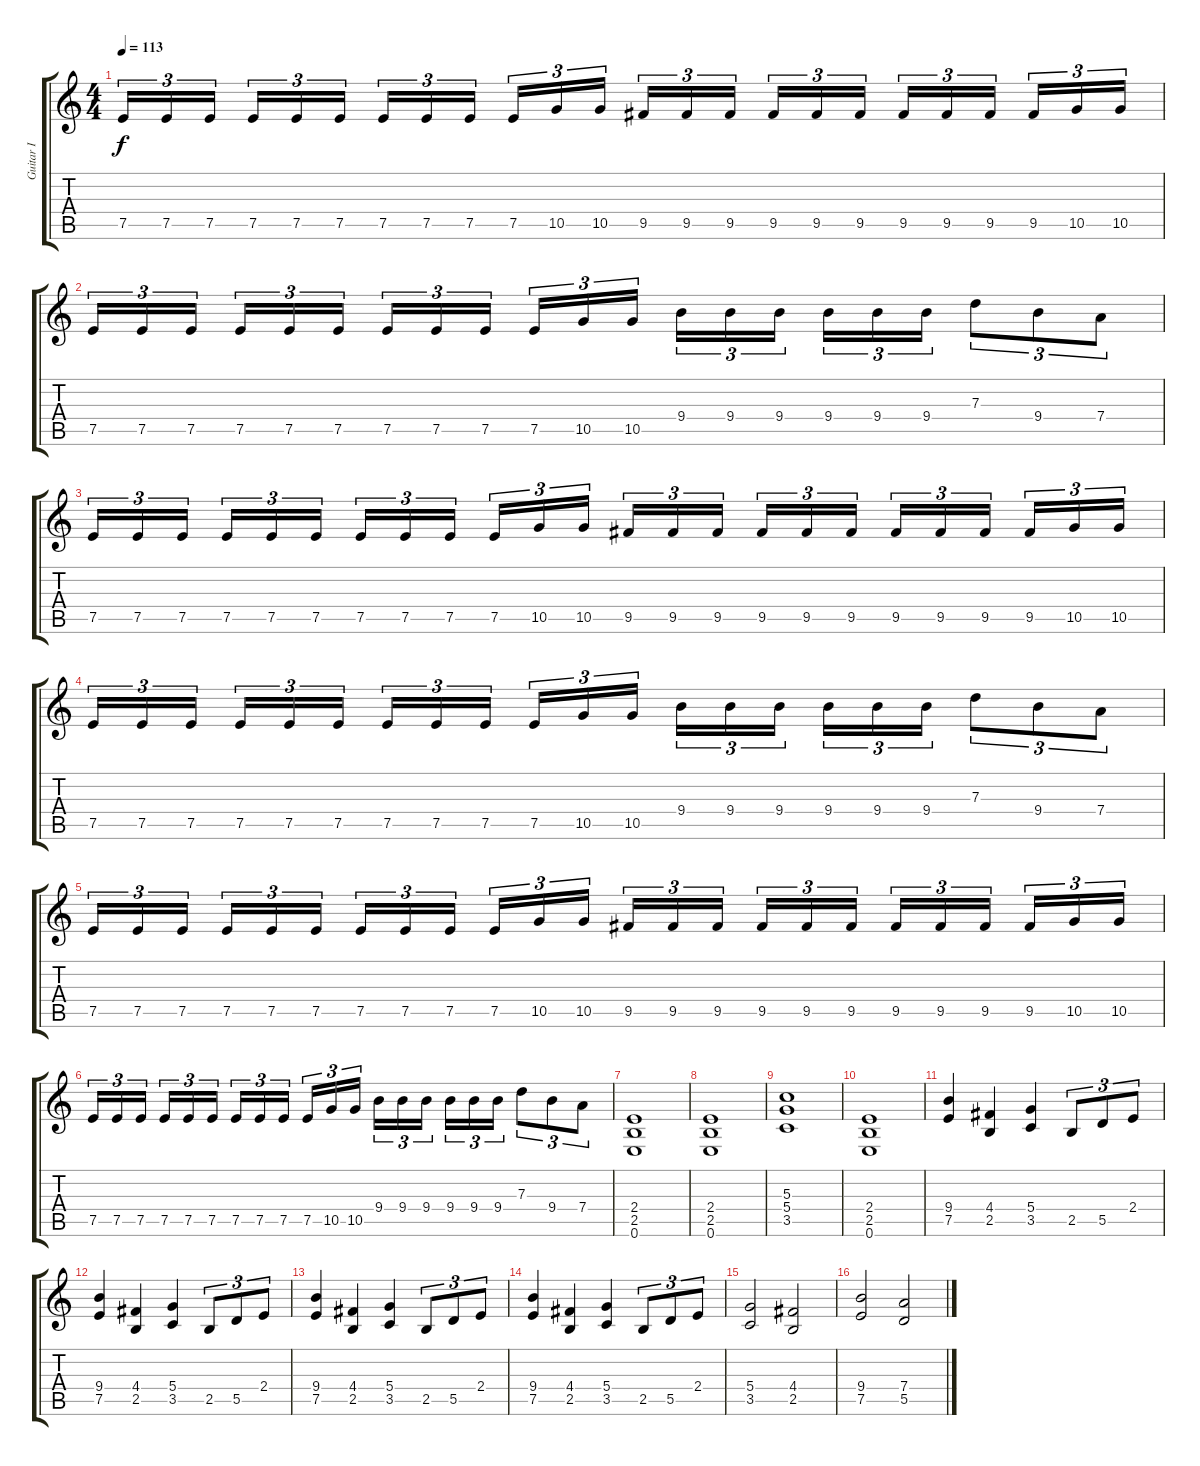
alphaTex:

\track ("Guitar I" "Guitar I") {instrument distortionguitar}
\staff {score tabs}
\tuning (E4 B3 G3 D3 A2 E2) {hide}
\ts (4 4)
\tempo 113
\clef g2
\ks c
7.5.16{tu (3 2) dy f} 7.5.16{tu (3 2)} 7.5.16{tu (3 2)} 7.5.16{tu (3 2)} 7.5.16{tu (3 2)} 7.5.16{tu (3 2)} 7.5.16{tu (3 2)} 7.5.16{tu (3 2)} 7.5.16{tu (3 2)} 7.5.16{tu (3 2)} 10.5.16{tu (3 2)} 10.5.16{tu (3 2)} 9.5.16{tu (3 2)} 9.5.16{tu (3 2)} 9.5.16{tu (3 2)} 9.5.16{tu (3 2)} 9.5.16{tu (3 2)} 9.5.16{tu (3 2)} 9.5.16{tu (3 2)} 9.5.16{tu (3 2)} 9.5.16{tu (3 2)} 9.5.16{tu (3 2)} 10.5.16{tu (3 2)} 10.5.16{tu (3 2)} |
7.5.16{tu (3 2)} 7.5.16{tu (3 2)} 7.5.16{tu (3 2)} 7.5.16{tu (3 2)} 7.5.16{tu (3 2)} 7.5.16{tu (3 2)} 7.5.16{tu (3 2)} 7.5.16{tu (3 2)} 7.5.16{tu (3 2)} 7.5.16{tu (3 2)} 10.5.16{tu (3 2)} 10.5.16{tu (3 2)} 9.4.16{tu (3 2)} 9.4.16{tu (3 2)} 9.4.16{tu (3 2)} 9.4.16{tu (3 2)} 9.4.16{tu (3 2)} 9.4.16{tu (3 2)} 7.3.8{tu (3 2)} 9.4.8{tu (3 2)} 7.4.8{tu (3 2)} |
7.5.16{tu (3 2)} 7.5.16{tu (3 2)} 7.5.16{tu (3 2)} 7.5.16{tu (3 2)} 7.5.16{tu (3 2)} 7.5.16{tu (3 2)} 7.5.16{tu (3 2)} 7.5.16{tu (3 2)} 7.5.16{tu (3 2)} 7.5.16{tu (3 2)} 10.5.16{tu (3 2)} 10.5.16{tu (3 2)} 9.5.16{tu (3 2)} 9.5.16{tu (3 2)} 9.5.16{tu (3 2)} 9.5.16{tu (3 2)} 9.5.16{tu (3 2)} 9.5.16{tu (3 2)} 9.5.16{tu (3 2)} 9.5.16{tu (3 2)} 9.5.16{tu (3 2)} 9.5.16{tu (3 2)} 10.5.16{tu (3 2)} 10.5.16{tu (3 2)} |
7.5.16{tu (3 2)} 7.5.16{tu (3 2)} 7.5.16{tu (3 2)} 7.5.16{tu (3 2)} 7.5.16{tu (3 2)} 7.5.16{tu (3 2)} 7.5.16{tu (3 2)} 7.5.16{tu (3 2)} 7.5.16{tu (3 2)} 7.5.16{tu (3 2)} 10.5.16{tu (3 2)} 10.5.16{tu (3 2)} 9.4.16{tu (3 2)} 9.4.16{tu (3 2)} 9.4.16{tu (3 2)} 9.4.16{tu (3 2)} 9.4.16{tu (3 2)} 9.4.16{tu (3 2)} 7.3.8{tu (3 2)} 9.4.8{tu (3 2)} 7.4.8{tu (3 2)} |
7.5.16{tu (3 2)} 7.5.16{tu (3 2)} 7.5.16{tu (3 2)} 7.5.16{tu (3 2)} 7.5.16{tu (3 2)} 7.5.16{tu (3 2)} 7.5.16{tu (3 2)} 7.5.16{tu (3 2)} 7.5.16{tu (3 2)} 7.5.16{tu (3 2)} 10.5.16{tu (3 2)} 10.5.16{tu (3 2)} 9.5.16{tu (3 2)} 9.5.16{tu (3 2)} 9.5.16{tu (3 2)} 9.5.16{tu (3 2)} 9.5.16{tu (3 2)} 9.5.16{tu (3 2)} 9.5.16{tu (3 2)} 9.5.16{tu (3 2)} 9.5.16{tu (3 2)} 9.5.16{tu (3 2)} 10.5.16{tu (3 2)} 10.5.16{tu (3 2)} |
7.5.16{tu (3 2)} 7.5.16{tu (3 2)} 7.5.16{tu (3 2)} 7.5.16{tu (3 2)} 7.5.16{tu (3 2)} 7.5.16{tu (3 2)} 7.5.16{tu (3 2)} 7.5.16{tu (3 2)} 7.5.16{tu (3 2)} 7.5.16{tu (3 2)} 10.5.16{tu (3 2)} 10.5.16{tu (3 2)} 9.4.16{tu (3 2)} 9.4.16{tu (3 2)} 9.4.16{tu (3 2)} 9.4.16{tu (3 2)} 9.4.16{tu (3 2)} 9.4.16{tu (3 2)} 7.3.8{tu (3 2)} 9.4.8{tu (3 2)} 7.4.8{tu (3 2)} |
(2.4 2.5 0.6).1 |
(2.4 2.5 0.6).1 |
(5.3 5.4 3.5).1 |
(2.4 2.5 0.6).1 |
(9.4 7.5).4 (4.4 2.5).4 (5.4 3.5).4 2.5.8{tu (3 2)} 5.5.8{tu (3 2)} 2.4.8{tu (3 2)} |
(9.4 7.5).4 (4.4 2.5).4 (5.4 3.5).4 2.5.8{tu (3 2)} 5.5.8{tu (3 2)} 2.4.8{tu (3 2)} |
(9.4 7.5).4 (4.4 2.5).4 (5.4 3.5).4 2.5.8{tu (3 2)} 5.5.8{tu (3 2)} 2.4.8{tu (3 2)} |
(9.4 7.5).4 (4.4 2.5).4 (5.4 3.5).4 2.5.8{tu (3 2)} 5.5.8{tu (3 2)} 2.4.8{tu (3 2)} |
(5.4 3.5).2 (4.4 2.5).2 |
(9.4 7.5).2 (7.4 5.5).2
